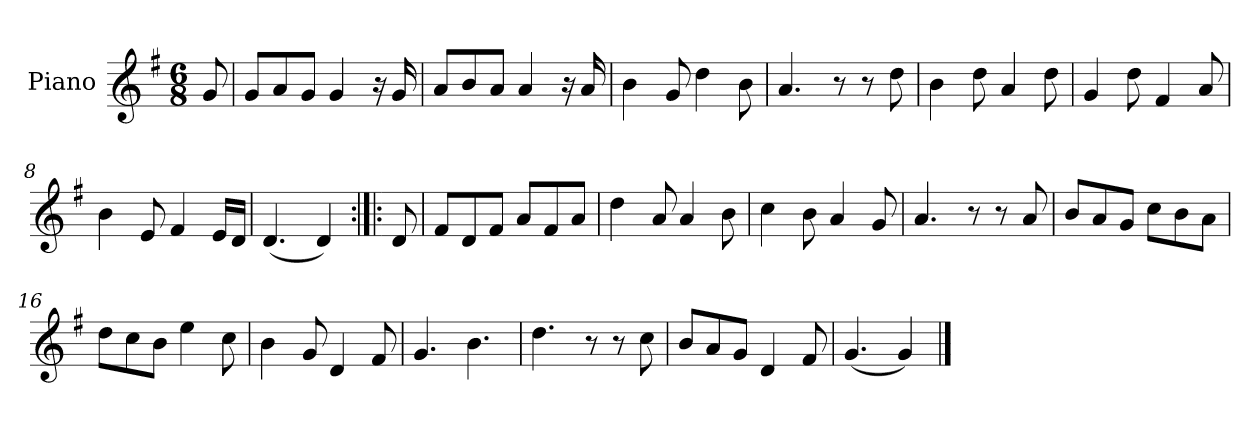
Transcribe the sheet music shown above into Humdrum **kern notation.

**kern
*part1
*staff1
*I"Piano
*I'Pno.
*clefG2
*k[f#]
*M6/8
=1
8g/
=2
8g/L
8a/
8g/J
4g/
16r
16g/
=3
8a/L
8b/
8a/J
4a/
16r
16a/
=4
4b\
8g/
4dd\
8b\
=5
4.a/
8r
8r
8dd\
=6
4b\
8dd\
4a/
8dd\
=7
4g/
8dd\
4f#/
8a/
=8
4b\
8e/
4f#/
16e/LL
16d/JJ
=9
(<4.d/
4d/)
=10:|!|:
8d/
=11
8f#/L
8d/
8f#/J
8a/L
8f#/
8a/J
=12
4dd\
8a/
4a/
8b\
=13
4cc\
8b\
4a/
8g/
=14
4.a/
8r
8r
8a/
=15
8b/L
8a/
8g/J
8cc\L
8b\
8a\J
=16
8dd\L
8cc\
8b\J
4ee\
8cc\
=17
4b\
8g/
4d/
8f#/
=18
4.g/
4.b\
=19
4.dd\
8r
8r
8cc\
=20
8b/L
8a/
8g/J
4d/
8f#/
=21
(<4.g/
4g/)
==
*-
